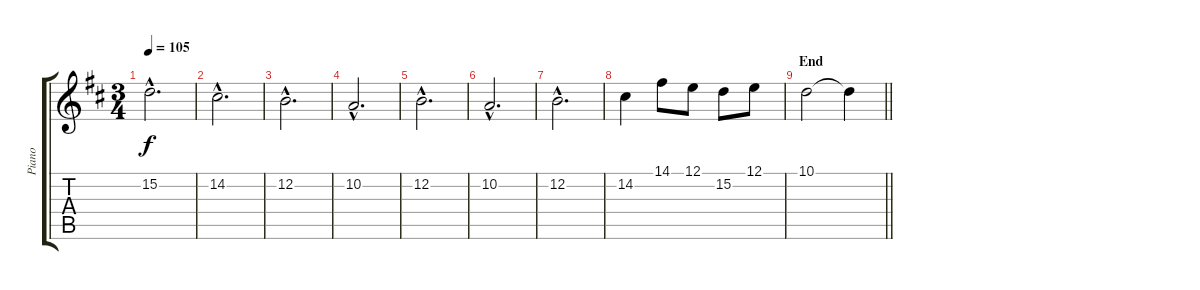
\track ("Piano" "Piano") {instrument electricpiano1}
\staff {score tabs}
\tuning (E4 B3 G3 D3 A2 E2) {hide}
\ts (3 4)
\tempo 105
\clef g2
\ks d
15.2{hac}.2{d dy f} |
14.2{hac}.2{d} |
12.2{hac}.2{d} |
10.2{hac}.2{d} |
12.2{hac}.2{d} |
10.2{hac}.2{d} |
12.2{hac}.2{d} |
14.2.4 14.1.8 12.1.8 15.2.8 12.1.8 |
\section ("" "End")
\barLineRight lightlight
10.1.2 10.1{t}.4
